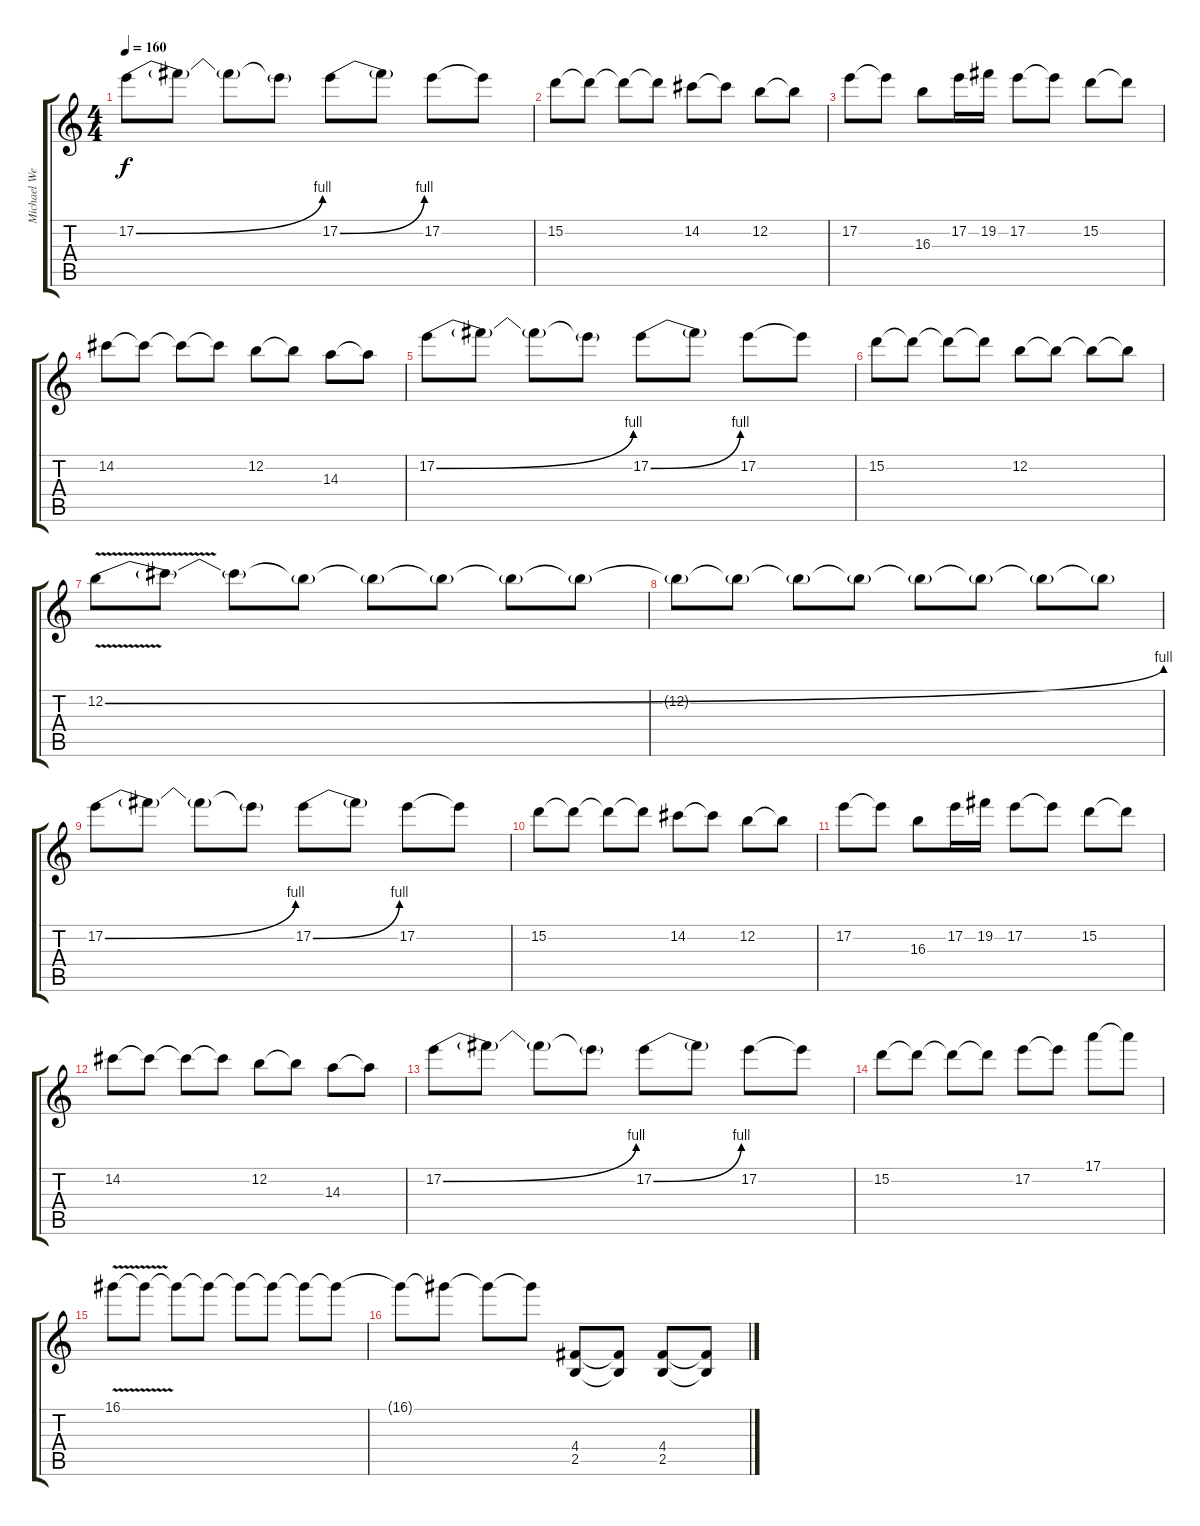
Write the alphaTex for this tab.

\track ("Michael Weikath" "Michael We") {instrument distortionguitar}
\staff {score tabs}
\tuning (E4 B3 G3 D3 A2 E2) {hide}
\ts (4 4)
\tempo 160
\clef g2
\ks c
17.2{be (bend 0 0 60 4)}.8{dy f} 17.2{t}.8 17.2{t}.8 17.2{t}.8 17.2{be (bend 0 0 60 4)}.8 17.2{t}.8 17.2.8 17.2{t}.8 |
15.2.8 15.2{t}.8 15.2{t}.8 15.2{t}.8 14.2.8 14.2{t}.8 12.2.8 12.2{t}.8 |
17.2.8 17.2{t}.8 16.3.8 17.2.16 19.2.16 17.2.8 17.2{t}.8 15.2.8 15.2{t}.8 |
14.2.8 14.2{t}.8 14.2{t}.8 14.2{t}.8 12.2.8 12.2{t}.8 14.3.8 14.3{t}.8 |
17.2{be (bend 0 0 60 4)}.8 17.2{t}.8 17.2{t}.8 17.2{t}.8 17.2{be (bend 0 0 60 4)}.8 17.2{t}.8 17.2.8 17.2{t}.8 |
15.2.8 15.2{t}.8 15.2{t}.8 15.2{t}.8 12.2.8 12.2{t}.8 12.2{t}.8 12.2{t}.8 |
12.2{be (bend 0 0 60 4) v}.8 12.2{t}.8 12.2{t}.8 12.2{t}.8 12.2{t}.8 12.2{t}.8 12.2{t}.8 12.2{t}.8 |
12.2{t}.8 12.2{t}.8 12.2{t}.8 12.2{t}.8 12.2{t}.8 12.2{t}.8 12.2{t}.8 12.2{t}.8 |
17.2{be (bend 0 0 60 4)}.8 17.2{t}.8 17.2{t}.8 17.2{t}.8 17.2{be (bend 0 0 60 4)}.8 17.2{t}.8 17.2.8 17.2{t}.8 |
15.2.8 15.2{t}.8 15.2{t}.8 15.2{t}.8 14.2.8 14.2{t}.8 12.2.8 12.2{t}.8 |
17.2.8 17.2{t}.8 16.3.8 17.2.16 19.2.16 17.2.8 17.2{t}.8 15.2.8 15.2{t}.8 |
14.2.8 14.2{t}.8 14.2{t}.8 14.2{t}.8 12.2.8 12.2{t}.8 14.3.8 14.3{t}.8 |
17.2{be (bend 0 0 60 4)}.8 17.2{t}.8 17.2{t}.8 17.2{t}.8 17.2{be (bend 0 0 60 4)}.8 17.2{t}.8 17.2.8 17.2{t}.8 |
15.2.8 15.2{t}.8 15.2{t}.8 15.2{t}.8 17.2.8 17.2{t}.8 17.1.8 17.1{t}.8 |
16.1{v}.8 16.1{t}.8 16.1{t}.8 16.1{t}.8 16.1{t}.8 16.1{t}.8 16.1{t}.8 16.1{t}.8 |
16.1{t}.8 16.1{t}.8 16.1{t}.8 16.1{t}.8 (4.4 2.5).8 (4.4{t} 2.5{t}).8 (4.4 2.5).8 (4.4{t} 2.5{t}).8
